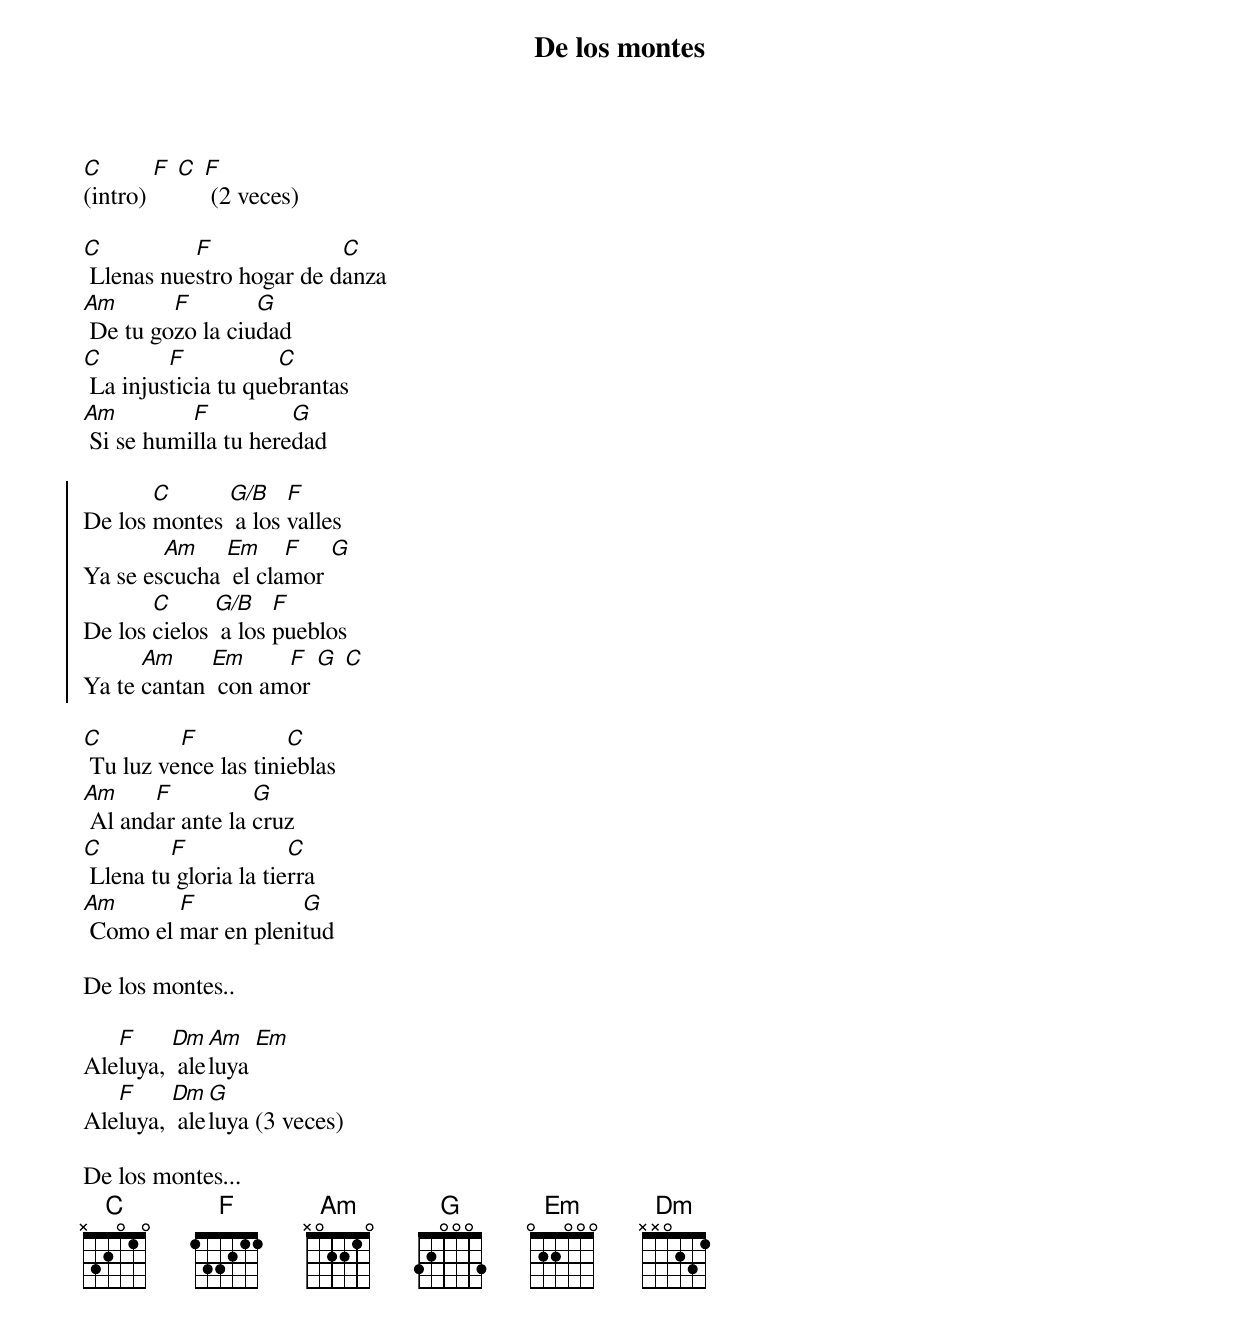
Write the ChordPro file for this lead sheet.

{title:De los montes}
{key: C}

[C](intro) [F] [C] [F] (2 veces)

[C] Llenas nue[F]stro hogar de d[C]anza
[Am] De tu go[F]zo la ciu[G]dad
[C] La injus[F]ticia tu que[C]brantas
[Am] Si se humi[F]lla tu here[G]dad

{start_of_chorus}
De los [C]montes [G/B] a los [F]valles
Ya se es[Am]cucha [Em] el cla[F]mor [G]
De los [C]cielos [G/B] a los [F]pueblos
Ya te [Am]cantan [Em] con am[F]or [G] [C]
{end_of_chorus}

[C] Tu luz ve[F]nce las tini[C]eblas
[Am] Al and[F]ar ante la [G]cruz
[C] Llena tu[F] gloria la tie[C]rra
[Am] Como el [F]mar en pleni[G]tud

De los montes..

Ale[F]luya, [Dm] ale[Am]luya [Em]
Ale[F]luya, [Dm] ale[G]luya (3 veces)

De los montes...
